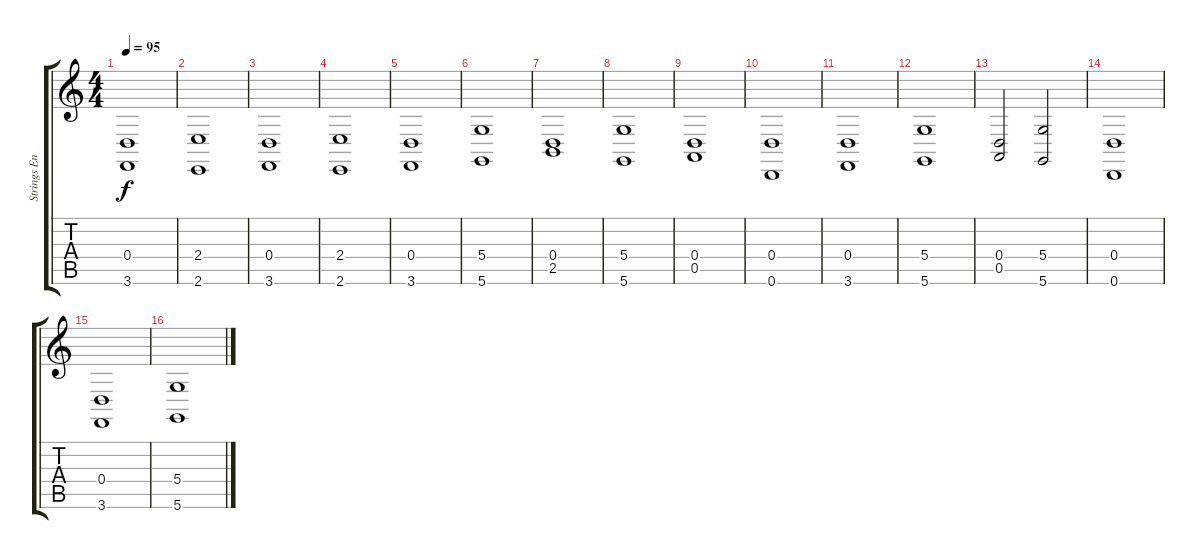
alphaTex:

\track ("Strings Ensemble 2" "Strings En") {instrument stringensemble2}
\staff {score tabs}
\tuning (E4 B3 G3 D3 A2 D2) {hide}
\ts (4 4)
\tempo 95
\clef g2
\ks c
(0.4 3.6).1{dy f} |
(2.4 2.6).1 |
(0.4 3.6).1 |
(2.4 2.6).1 |
(0.4 3.6).1 |
(5.4 5.6).1 |
(0.4 2.5).1 |
(5.4 5.6).1 |
(0.4 0.5).1 |
(0.4 0.6).1 |
(0.4 3.6).1 |
(5.4 5.6).1 |
(0.4 0.5).2 (5.4 5.6).2 |
(0.4 0.6).1 |
(0.4 3.6).1 |
(5.4 5.6).1
